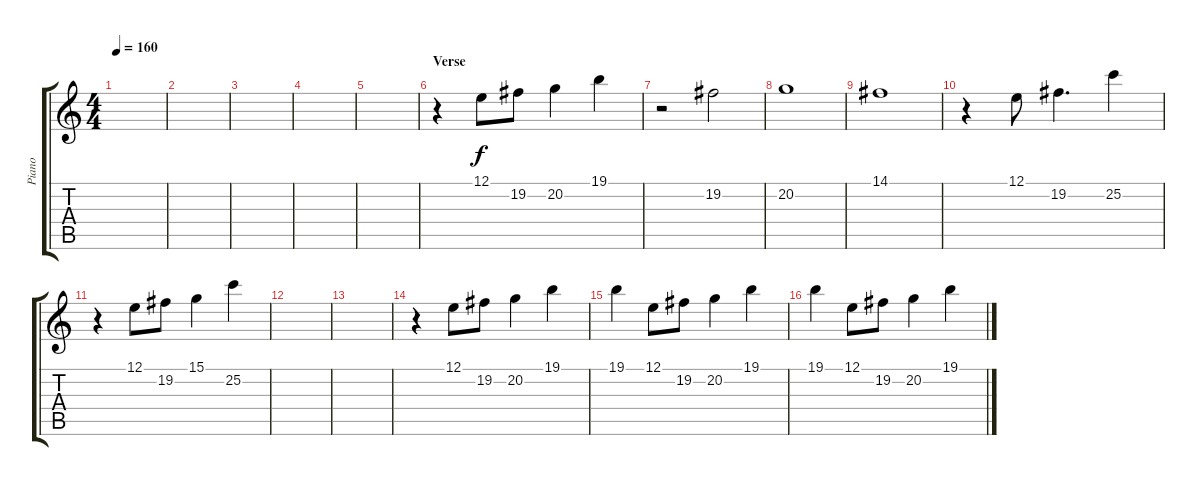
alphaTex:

\track ("Piano" "Piano") {instrument acousticgrandpiano}
\staff {score tabs}
\tuning (E4 B3 G3 D3 A2 E2) {hide}
\ts (4 4)
\tempo 160
\clef g2
\ks c
|
|
|
|
|
\section ("" "Verse")
r.4 12.1.8 19.2.8 20.2.4 19.1.4 |
r.2 19.2.2 |
20.2.1 |
14.1.1 |
r.4 12.1.8 19.2.4{d} 25.2.4 |
r.4 12.1.8 19.2.8 15.1.4 25.2.4 |
|
|
r.4 12.1.8 19.2.8 20.2.4 19.1.4 |
19.1.4 12.1.8 19.2.8 20.2.4 19.1.4 |
19.1.4 12.1.8 19.2.8 20.2.4 19.1.4
